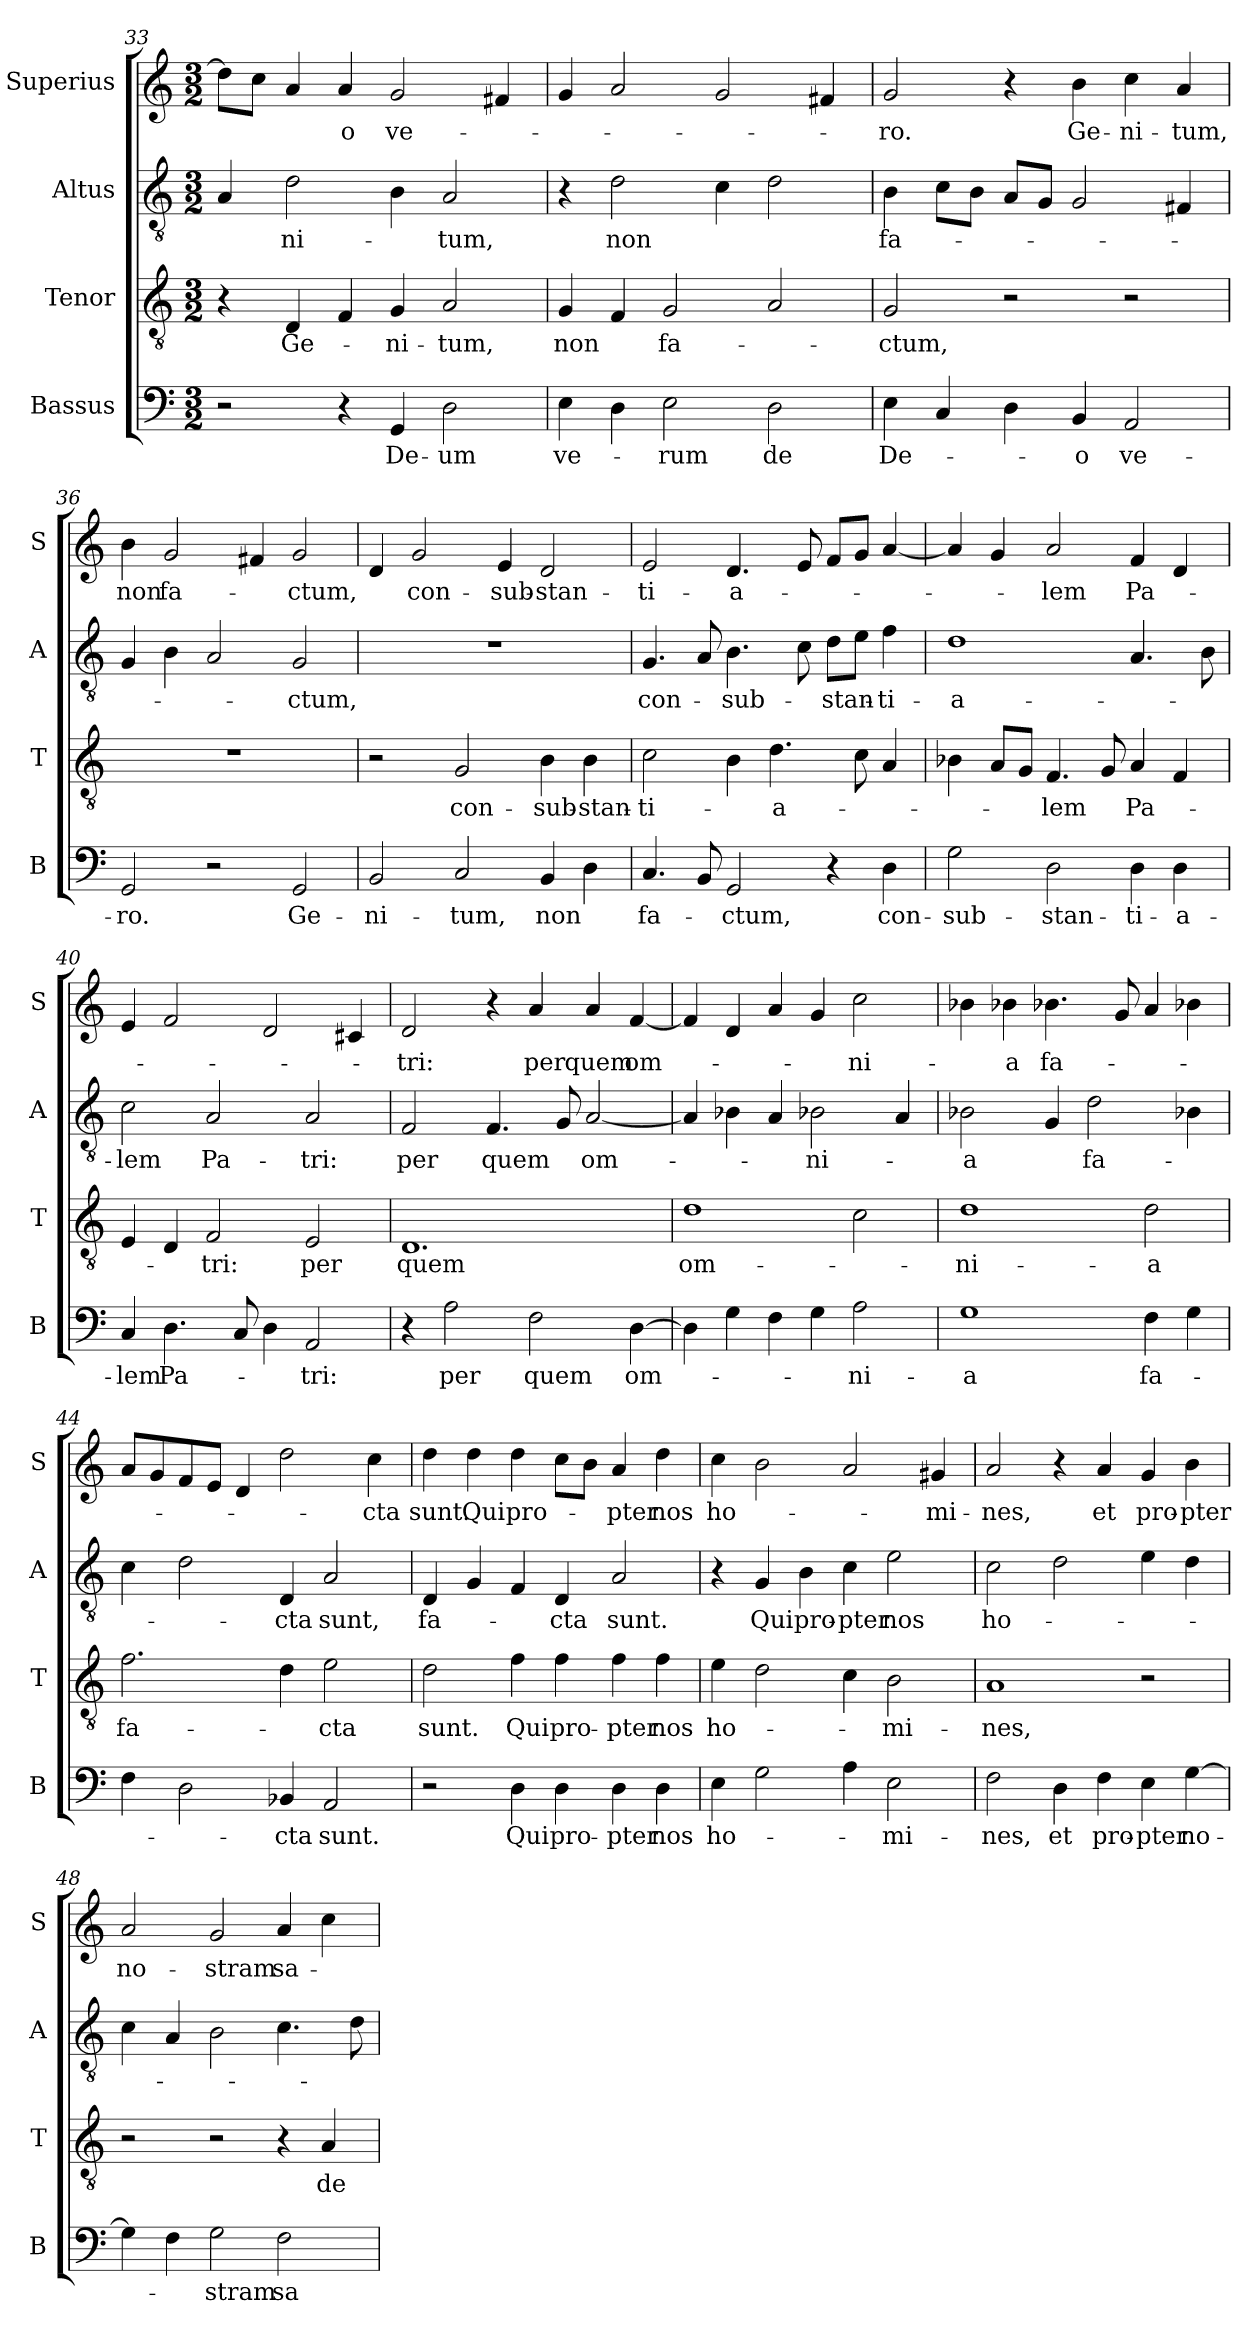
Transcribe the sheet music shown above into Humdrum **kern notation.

**kern	**text	**kern	**text	**kern	**text	**kern	**text
*part4	*part4	*part3	*part3	*part2	*part2	*part1	*part1
*staff4	*staff4	*staff3	*staff3	*staff2	*staff2	*staff1	*staff1
*I"Bassus	*	*I"Tenor	*	*I"Altus	*	*I"Superius	*
*I'B	*	*I'T	*	*I'A	*	*I'S	*
*clefF4	*	*clefGv2	*	*clefGv2	*	*clefG2	*
*k[]	*	*k[]	*	*k[]	*	*k[]	*
*M3/2	*	*M3/2	*	*M3/2	*	*M3/2	*
=33	=33	=33	=33	=33	=33	=33	=33
2r	.	4r	.	4A	.	8ddL]	.
.	.	.	.	.	.	8ccJ	.
.	.	4D	Ge-	2d	-ni-	4a	.
4r	.	4F	.	.	.	4a	-o
4GG	De-	4G	-ni-	4B	.	2g	ve-
2D	-um	2A	-tum,	2A	-tum,	.	.
.	.	.	.	.	.	4f#X	.
=34	=34	=34	=34	=34	=34	=34	=34
!	!	!	!LO:LY:i	!	!	!	!
4E	ve-	4G	non	4r	.	4g	.
4D	.	4F	.	2d	non	2a	.
!	!	!	!LO:LY:i	!	!	!	!
2E	-rum	2G	fa-	.	.	.	.
.	.	.	.	4c	.	2g	.
2D	de	2A	.	2d	.	.	.
.	.	.	.	.	.	4f#X	.
=35	=35	=35	=35	=35	=35	=35	=35
!	!	!	!LO:LY:i	!	!	!	!
4E	De-	2G	-ctum,	4B	fa-	2g	-ro.
4C	.	.	.	8cL	.	.	.
.	.	.	.	8BJ	.	.	.
4D	.	2r	.	8AL	.	4r	.
.	.	.	.	8GJ	.	.	.
4BB	-o	.	.	2G	.	4b	Ge-
2AA	ve-	2r	.	.	.	4cc	-ni-
.	.	.	.	4F#X	.	4a	-tum,
=36	=36	=36	=36	=36	=36	=36	=36
2GG	-ro.	1.r	.	4G	.	4b	non
.	.	.	.	4B	.	2g	fa-
2r	.	.	.	2A	.	.	.
.	.	.	.	.	.	4f#X	.
2GG	Ge-	.	.	2G	-ctum,	2g	-ctum,
=37	=37	=37	=37	=37	=37	=37	=37
2BB	-ni-	2r	.	1.r	.	4d	.
.	.	.	.	.	.	2g	con-
!	!	!	!LO:LY:i	!	!	!	!
2C	-tum,	2G	con-	.	.	.	.
.	.	.	.	.	.	4e	-sub-
!	!	!	!LO:LY:i	!	!	!	!
4BB	non	4B	-sub-	.	.	2d	-stan-
!	!	!	!LO:LY:i	!	!	!	!
4D	.	4B	-stan-	.	.	.	.
=38	=38	=38	=38	=38	=38	=38	=38
!	!	!	!LO:LY:i	!	!	!	!
4.C	fa-	2c	-ti-	4.G	con-	2e	-ti-
8BB	.	.	.	8A	.	.	.
2GG	-ctum,	4B	.	4.B	-sub-	4.d	-a-
!	!	!	!LO:LY:i	!	!	!	!
.	.	4.d	-a-	.	.	.	.
.	.	.	.	8c	.	8e	.
4r	.	.	.	8dL	-stan-	8fL	.
.	.	8c	.	8eJ	.	8gJ	.
4D	con-	4A	.	4f	-ti-	[4a	.
=39	=39	=39	=39	=39	=39	=39	=39
2G	-sub-	4B-X	.	1d	-a-	4a]	.
.	.	8AL	.	.	.	4g	.
.	.	8GJ	.	.	.	.	.
!	!	!	!LO:LY:i	!	!	!	!
2D	-stan-	4.F	-lem	.	.	2a	-lem
.	.	8G	.	.	.	.	.
!	!	!	!LO:LY:i	!	!	!	!
4D	-ti-	4A	Pa-	4.A	.	4f	Pa-
4D	-a-	4F	.	.	.	4d	.
.	.	.	.	8B	.	.	.
=40	=40	=40	=40	=40	=40	=40	=40
4C	-lem	4E	.	2c	-lem	4e	.
4.D	Pa-	4D	.	.	.	2f	.
!	!	!	!LO:LY:i	!	!	!	!
.	.	2F	-tri:	2A	Pa-	.	.
8C	.	.	.	.	.	.	.
4D	.	.	.	.	.	2d	.
2AA	-tri:	2E	per	2A	-tri:	.	.
.	.	.	.	.	.	4c#X	.
=41	=41	=41	=41	=41	=41	=41	=41
4r	.	1.D	quem	2F	per	2d	-tri:
2A	per	.	.	.	.	.	.
.	.	.	.	4.F	quem	4r	.
2F	quem	.	.	.	.	4a	per
.	.	.	.	8G	.	.	.
.	.	.	.	[2A	om-	4a	quem
[4D	om-	.	.	.	.	[4f	om-
=42	=42	=42	=42	=42	=42	=42	=42
4D]	.	1d	om-	4A]	.	4f]	.
4G	.	.	.	4B-X	.	4d	.
4F	.	.	.	4A	.	4a	.
4G	.	.	.	2B-X	-ni-	4g	.
2A	-ni-	2c	.	.	.	2cc	-ni-
.	.	.	.	4A	.	.	.
=43	=43	=43	=43	=43	=43	=43	=43
1G	-a	1d	-ni-	2B-X	-a	4b-X	.
.	.	.	.	.	.	4b-X	-a
.	.	.	.	4G	.	4.b-X	fa-
.	.	.	.	2d	fa-	.	.
.	.	.	.	.	.	8g	.
4F	fa-	2d	-a	.	.	4a	.
4G	.	.	.	4B-X	.	4b-X	.
=44	=44	=44	=44	=44	=44	=44	=44
4F	.	2.f	fa-	4c	.	8aL	.
.	.	.	.	.	.	8g	.
2D	.	.	.	2d	.	8f	.
.	.	.	.	.	.	8eJ	.
.	.	.	.	.	.	4d	.
4BB-X	-cta	4d	.	4D	-cta	2dd	.
2AA	sunt.	2e	-cta	2A	sunt,	.	.
.	.	.	.	.	.	4cc	-cta
=45	=45	=45	=45	=45	=45	=45	=45
!	!	!	!	!	!LO:LY:i	!	!
2r	.	2d	sunt.	4D	fa-	4dd	sunt.
.	.	.	.	4G	.	4dd	Qui
4D	Qui	4f	Qui	4F	.	4dd	pro-
!	!	!	!	!	!LO:LY:i	!	!
4D	pro-	4f	pro-	4D	-cta	8ccL	.
.	.	.	.	.	.	8bJ	.
!	!	!	!	!	!LO:LY:i	!	!
4D	-pter	4f	-pter	2A	sunt.	4a	-pter
4D	nos	4f	nos	.	.	4dd	nos
=46	=46	=46	=46	=46	=46	=46	=46
4E	ho-	4e	ho-	4r	.	4cc	ho-
2G	.	2d	.	4G	Qui	2b	.
.	.	.	.	4B	pro-	.	.
4A	.	4c	.	4c	-pter	2a	.
2E	-mi-	2B	-mi-	2e	nos	.	.
.	.	.	.	.	.	4g#X	-mi-
=47	=47	=47	=47	=47	=47	=47	=47
2F	-nes,	1A	-nes,	2c	ho-	2a	-nes,
4D	et	.	.	2d	.	4r	.
4F	pro-	.	.	.	.	4a	et
4E	-pter	2r	.	4e	.	4g	pro-
[4G	no-	.	.	4d	.	4b	-pter
=48	=48	=48	=48	=48	=48	=48	=48
4G]	.	2r	.	4c	.	2a	no-
4F	.	.	.	4A	.	.	.
2G	-stram	2r	.	2B	.	2g	-stram
!	!LO:LY:i	!	!	!	!	!	!
2F	sa-	4r	.	4.c	.	4a	sa-
.	.	4A	de-	.	.	4cc	.
.	.	.	.	8d	.	.	.
=	=	=	=	=	=	=	=
*-	*-	*-	*-	*-	*-	*-	*-
